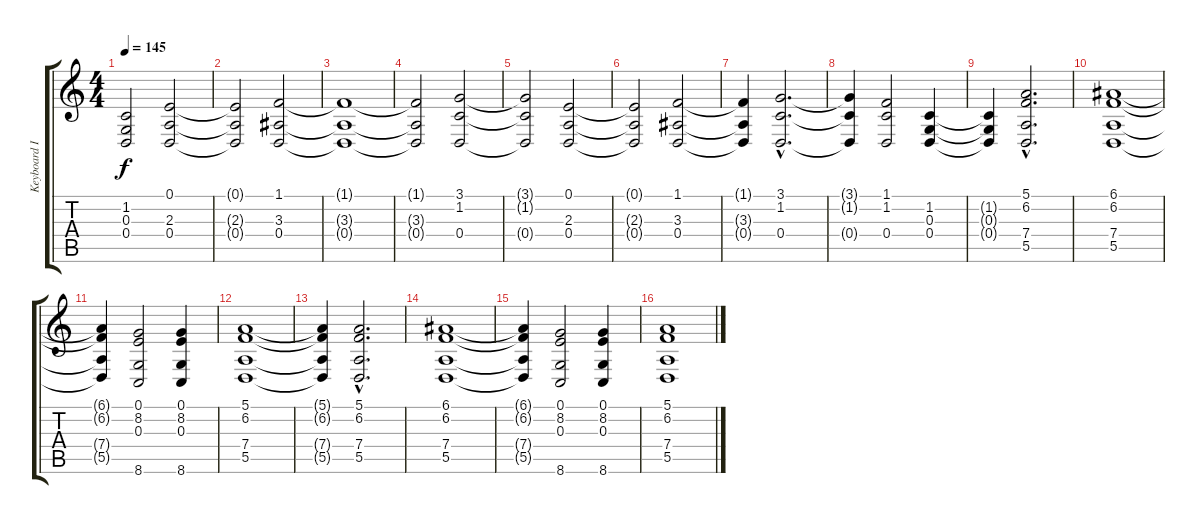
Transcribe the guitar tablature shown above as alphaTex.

\track ("Keyboard II" "Keyboard I") {instrument pad4choir}
\staff {score tabs}
\tuning (E4 B3 G3 D3 A2 E2) {hide}
\ts (4 4)
\tempo 145
\clef g2
\ks c
(1.2 0.3 0.4).2{dy f} (0.1 2.3 0.4).2 |
(0.1{t} 2.3{t} 0.4{t}).2 (1.1 3.3 0.4).2 |
(1.1{t} 3.3{t} 0.4{t}).1 |
(1.1{t} 3.3{t} 0.4{t}).2 (3.1 1.2 0.4).2 |
(3.1{t} 1.2{t} 0.4{t}).2 (0.1 2.3 0.4).2 |
(0.1{t} 2.3{t} 0.4{t}).2 (1.1 3.3 0.4).2 |
(1.1{t} 3.3{t} 0.4{t}).4 (3.1{hac} 1.2{hac} 0.4{hac}).2{d} |
(3.1{t} 1.2{t} 0.4{t}).4 (1.1 1.2 0.4).2 (1.2 0.3 0.4).4 |
(1.2{t} 0.3{t} 0.4{t}).4 (5.1{hac} 6.2{hac} 7.4{hac} 5.5{hac}).2{d volume 11 instrument stringensemble1} |
(6.1 6.2 7.4 5.5).1 |
(6.1{t} 6.2{t} 7.4{t} 5.5{t}).4 (0.1 8.2 0.3 8.6).2 (0.1 8.2 0.3 8.6).4 |
(5.1 6.2 7.4 5.5).1 |
(5.1{t} 6.2{t} 7.4{t} 5.5{t}).4 (5.1{hac} 6.2{hac} 7.4{hac} 5.5{hac}).2{d} |
(6.1 6.2 7.4 5.5).1 |
(6.1{t} 6.2{t} 7.4{t} 5.5{t}).4 (0.1 8.2 0.3 8.6).2 (0.1 8.2 0.3 8.6).4 |
(5.1 6.2 7.4 5.5).1{instrument stringensemble1}
